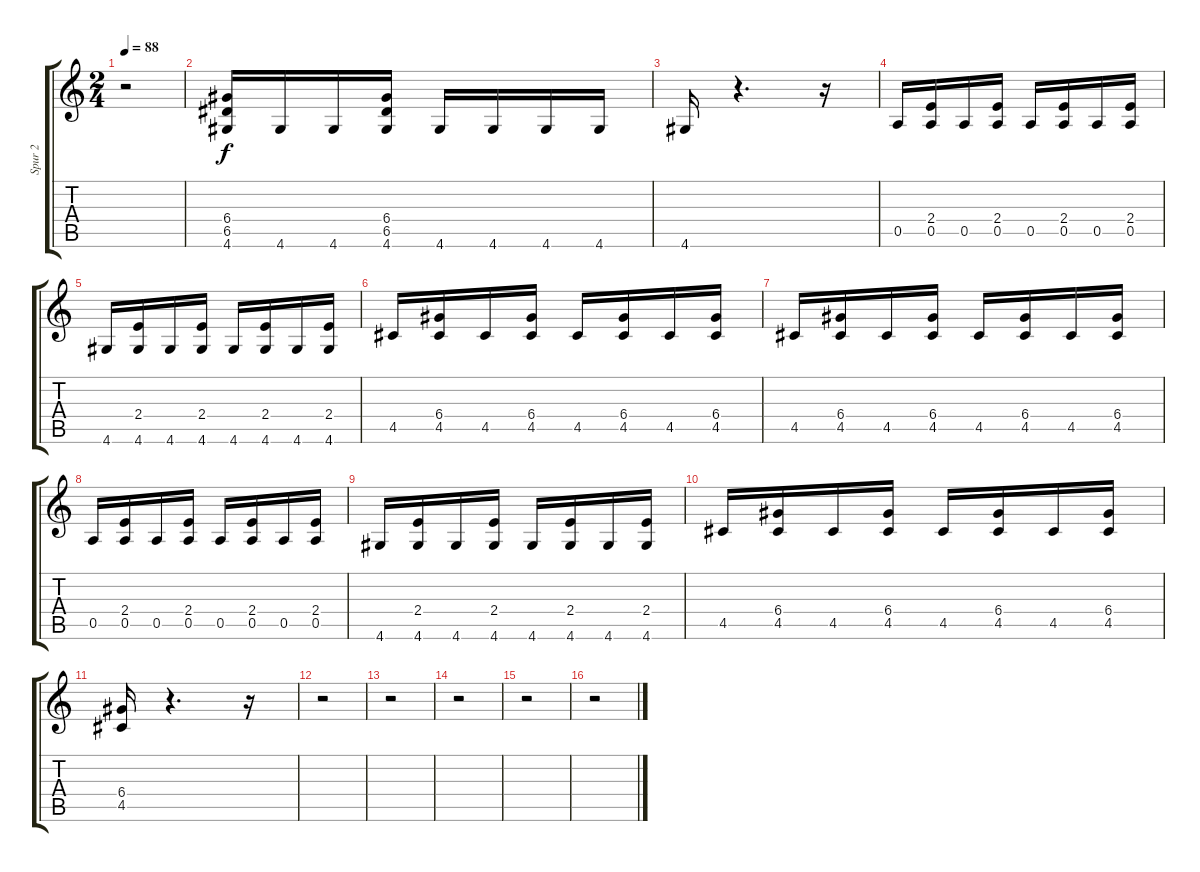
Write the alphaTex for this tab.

\track ("Spur 2" "Spur 2") {instrument electricguitarclean}
\staff {score tabs}
\tuning (E4 B3 G3 D3 A2 E2) {hide}
\ts (2 4)
\tempo 88
\clef g2
\ks c
r.2{dy f instrument electricguitarclean} |
(6.4 6.5 4.6).16 4.6.16 4.6.16 (6.4 6.5 4.6).16 4.6.16 4.6.16 4.6.16 4.6.16 |
4.6.16 r.4{d} r.16 |
0.5.16 (2.4 0.5).16 0.5.16 (2.4 0.5).16 0.5.16 (2.4 0.5).16 0.5.16 (2.4 0.5).16 |
4.6.16 (2.4 4.6).16 4.6.16 (2.4 4.6).16 4.6.16 (2.4 4.6).16 4.6.16 (2.4 4.6).16 |
4.5.16 (6.4 4.5).16 4.5.16 (6.4 4.5).16 4.5.16 (6.4 4.5).16 4.5.16 (6.4 4.5).16 |
4.5.16 (6.4 4.5).16 4.5.16 (6.4 4.5).16 4.5.16 (6.4 4.5).16 4.5.16 (6.4 4.5).16 |
0.5.16 (2.4 0.5).16 0.5.16 (2.4 0.5).16 0.5.16 (2.4 0.5).16 0.5.16 (2.4 0.5).16 |
4.6.16 (2.4 4.6).16 4.6.16 (2.4 4.6).16 4.6.16 (2.4 4.6).16 4.6.16 (2.4 4.6).16 |
4.5.16 (6.4 4.5).16 4.5.16 (6.4 4.5).16 4.5.16 (6.4 4.5).16 4.5.16 (6.4 4.5).16 |
(6.4 4.5).16 r.4{d} r.16 |
r.2 |
r.2 |
r.2 |
r.2 |
r.2
